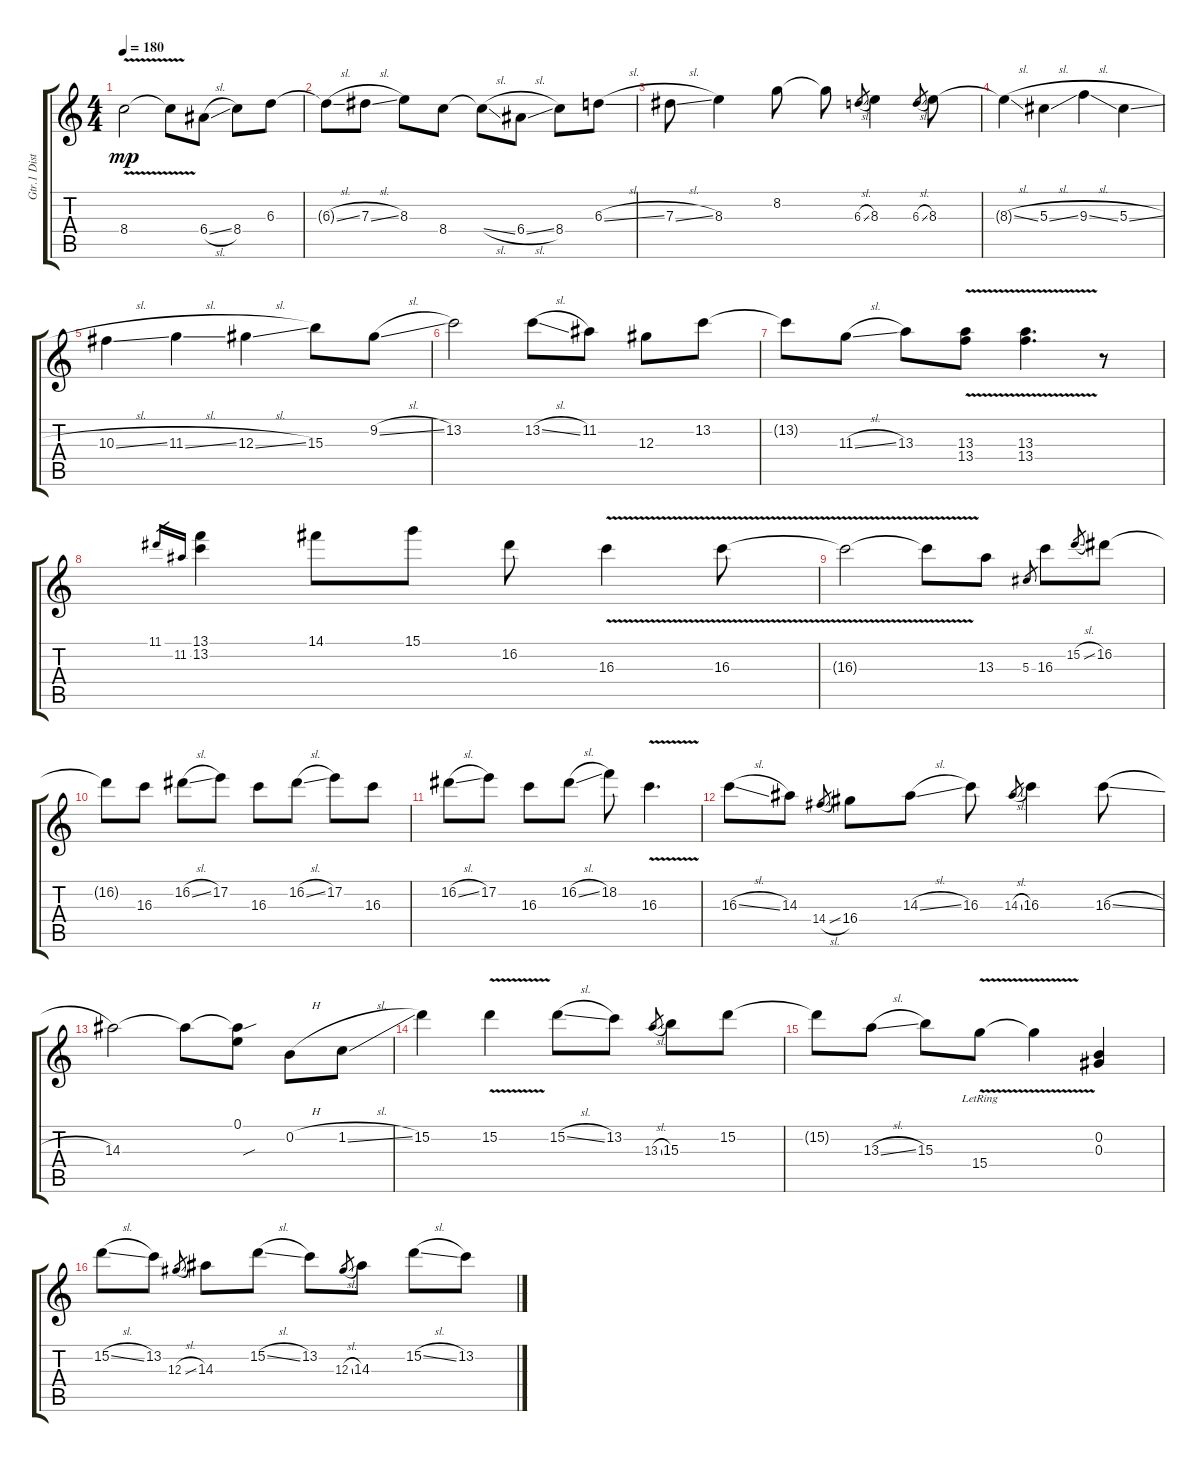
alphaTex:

\track ("Gtr.1 Dist Gtr. Open E Tuning" "Gtr.1 Dist") {instrument distortionguitar}
\staff {score tabs}
\tuning (E4 B3 Ab3 E3 B2 E2) {hide}
\ts (4 4)
\tempo 180
\clef g2
\ks c
8.4{v t}.2{dy mp} 8.4{v t}.8 6.4{sl}.8 8.4.8 6.3.8 |
6.3{sl t}.8 7.3{sl}.8 8.3.8 8.4.8 8.4{sl t}.8 6.4{sl}.8 8.4.8 6.3{sl}.8 |
7.3{sl}.8 8.3.4 8.2.8 8.2{t}.8 6.3{sl}.8{gr} 8.3.4 6.3{sl}.8{gr} 8.3.8 |
8.3{sl t}.4 5.3{sl}.4 9.3{sl}.4 5.3{sl}.4 |
10.3{sl}.4 11.3{sl}.4 12.3{sl}.4 15.3.8 9.2{sl}.8 |
13.2.2 13.2{sl}.8 11.2.8 12.3.8 13.2.8 |
13.2{t}.8 11.3{sl}.8 13.3.8 (13.3{v} 13.4{v}).8 (13.3{v} 13.4{v}).4{d} r.8 |
11.1.16{gr} 11.2.16{gr} (13.1 13.2).4 14.1.8 15.1.8 16.2.8 16.3{v}.4 16.3{v}.8 |
16.3{v t}.2 16.3{v t}.8 13.3.8 5.3.8{gr} 16.3.8 15.2{sl}.8{gr} 16.2.8 |
16.2{t}.8 16.3.8 16.2{sl}.8 17.2.8 16.3.8 16.2{sl}.8 17.2.8 16.3.8 |
16.2{sl}.8 17.2.8 16.3.8 16.2{sl}.8 18.2.8 16.3{v}.4{d} |
16.3{sl}.8 14.3.8 14.4{sl}.8{gr} 16.4.8 14.3{sl}.8 16.3.8 14.3{sl}.8{gr} 16.3.4 16.3{sl}.8 |
14.3.2 14.3{t}.8 (0.1 14.3{sou t}).8 0.2{h}.8 1.2{sl}.8 |
15.2.4 15.2{v}.4 15.2{sl}.8 13.2.8 13.3{sl}.8{gr} 15.3.8 15.2.8 |
15.2{t}.8 13.3{sl}.8 15.3.8 15.4{v lr}.8 15.4{v t}.4 (0.2 0.3).4 |
15.2{sl}.8 13.2.8 12.3{sl}.8{gr} 14.3.8 15.2{sl}.8 13.2.8 12.3{sl}.8{gr} 14.3.8 15.2{sl}.8 13.2.8
